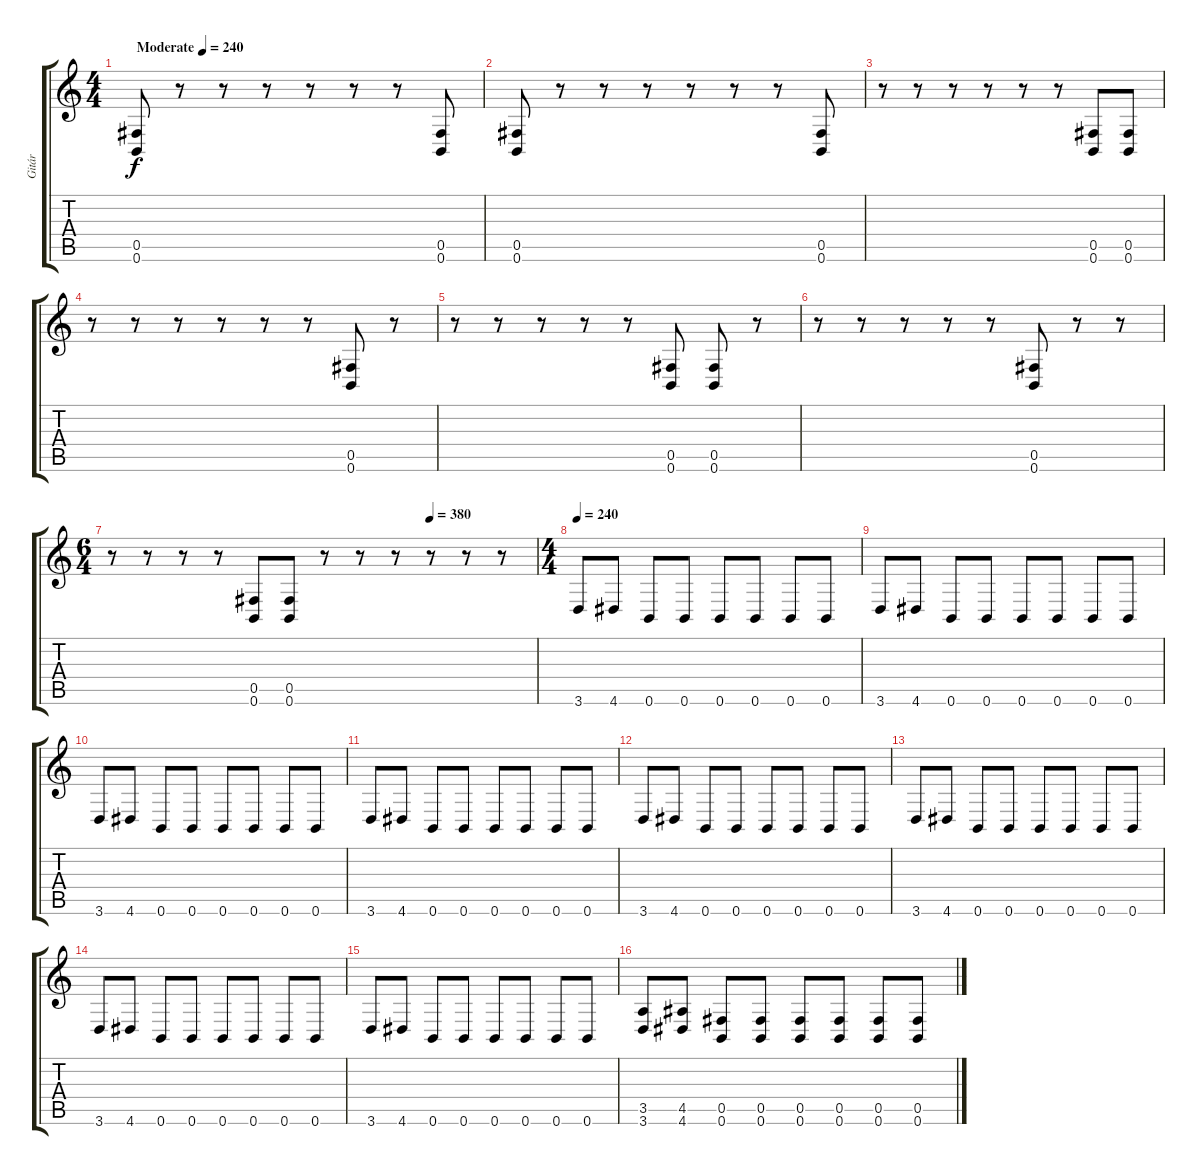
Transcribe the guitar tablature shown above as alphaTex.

\track ("Gitár" "Gitár") {instrument distortionguitar}
\staff {score tabs}
\tuning (Db4 Ab3 E3 B2 Gb2 B1) {hide}
\ts (4 4)
\tempo (240 "Moderate")
\clef g2
\ks c
(0.5 0.6).8{dy f instrument distortionguitar} r.8 r.8 r.8 r.8 r.8 r.8 (0.5 0.6).8 |
(0.5 0.6).8 r.8 r.8 r.8 r.8 r.8 r.8 (0.5 0.6).8 |
r.8 r.8 r.8 r.8 r.8 r.8 (0.5 0.6).8 (0.5 0.6).8 |
r.8 r.8 r.8 r.8 r.8 r.8 (0.5 0.6).8 r.8 |
r.8 r.8 r.8 r.8 r.8 (0.5 0.6).8 (0.5 0.6).8 r.8 |
r.8 r.8 r.8 r.8 r.8 (0.5 0.6).8 r.8 r.8 |
\ts (6 4)
\tempo (380 0.75)
r.8 r.8 r.8 r.8 (0.5 0.6).8 (0.5 0.6).8 r.8 r.8 r.8 r.8 r.8 r.8 |
\ts (4 4)
\tempo 240
3.6.8 4.6.8 0.6.8 0.6.8 0.6.8 0.6.8 0.6.8 0.6.8 |
3.6.8 4.6.8 0.6.8 0.6.8 0.6.8 0.6.8 0.6.8 0.6.8 |
3.6.8 4.6.8 0.6.8 0.6.8 0.6.8 0.6.8 0.6.8 0.6.8 |
3.6.8 4.6.8 0.6.8 0.6.8 0.6.8 0.6.8 0.6.8 0.6.8 |
3.6.8 4.6.8 0.6.8 0.6.8 0.6.8 0.6.8 0.6.8 0.6.8 |
3.6.8 4.6.8 0.6.8 0.6.8 0.6.8 0.6.8 0.6.8 0.6.8 |
3.6.8 4.6.8 0.6.8 0.6.8 0.6.8 0.6.8 0.6.8 0.6.8 |
3.6.8 4.6.8 0.6.8 0.6.8 0.6.8 0.6.8 0.6.8 0.6.8 |
(3.5 3.6).8 (4.5 4.6).8 (0.5 0.6).8 (0.5 0.6).8 (0.5 0.6).8 (0.5 0.6).8 (0.5 0.6).8 (0.5 0.6).8
